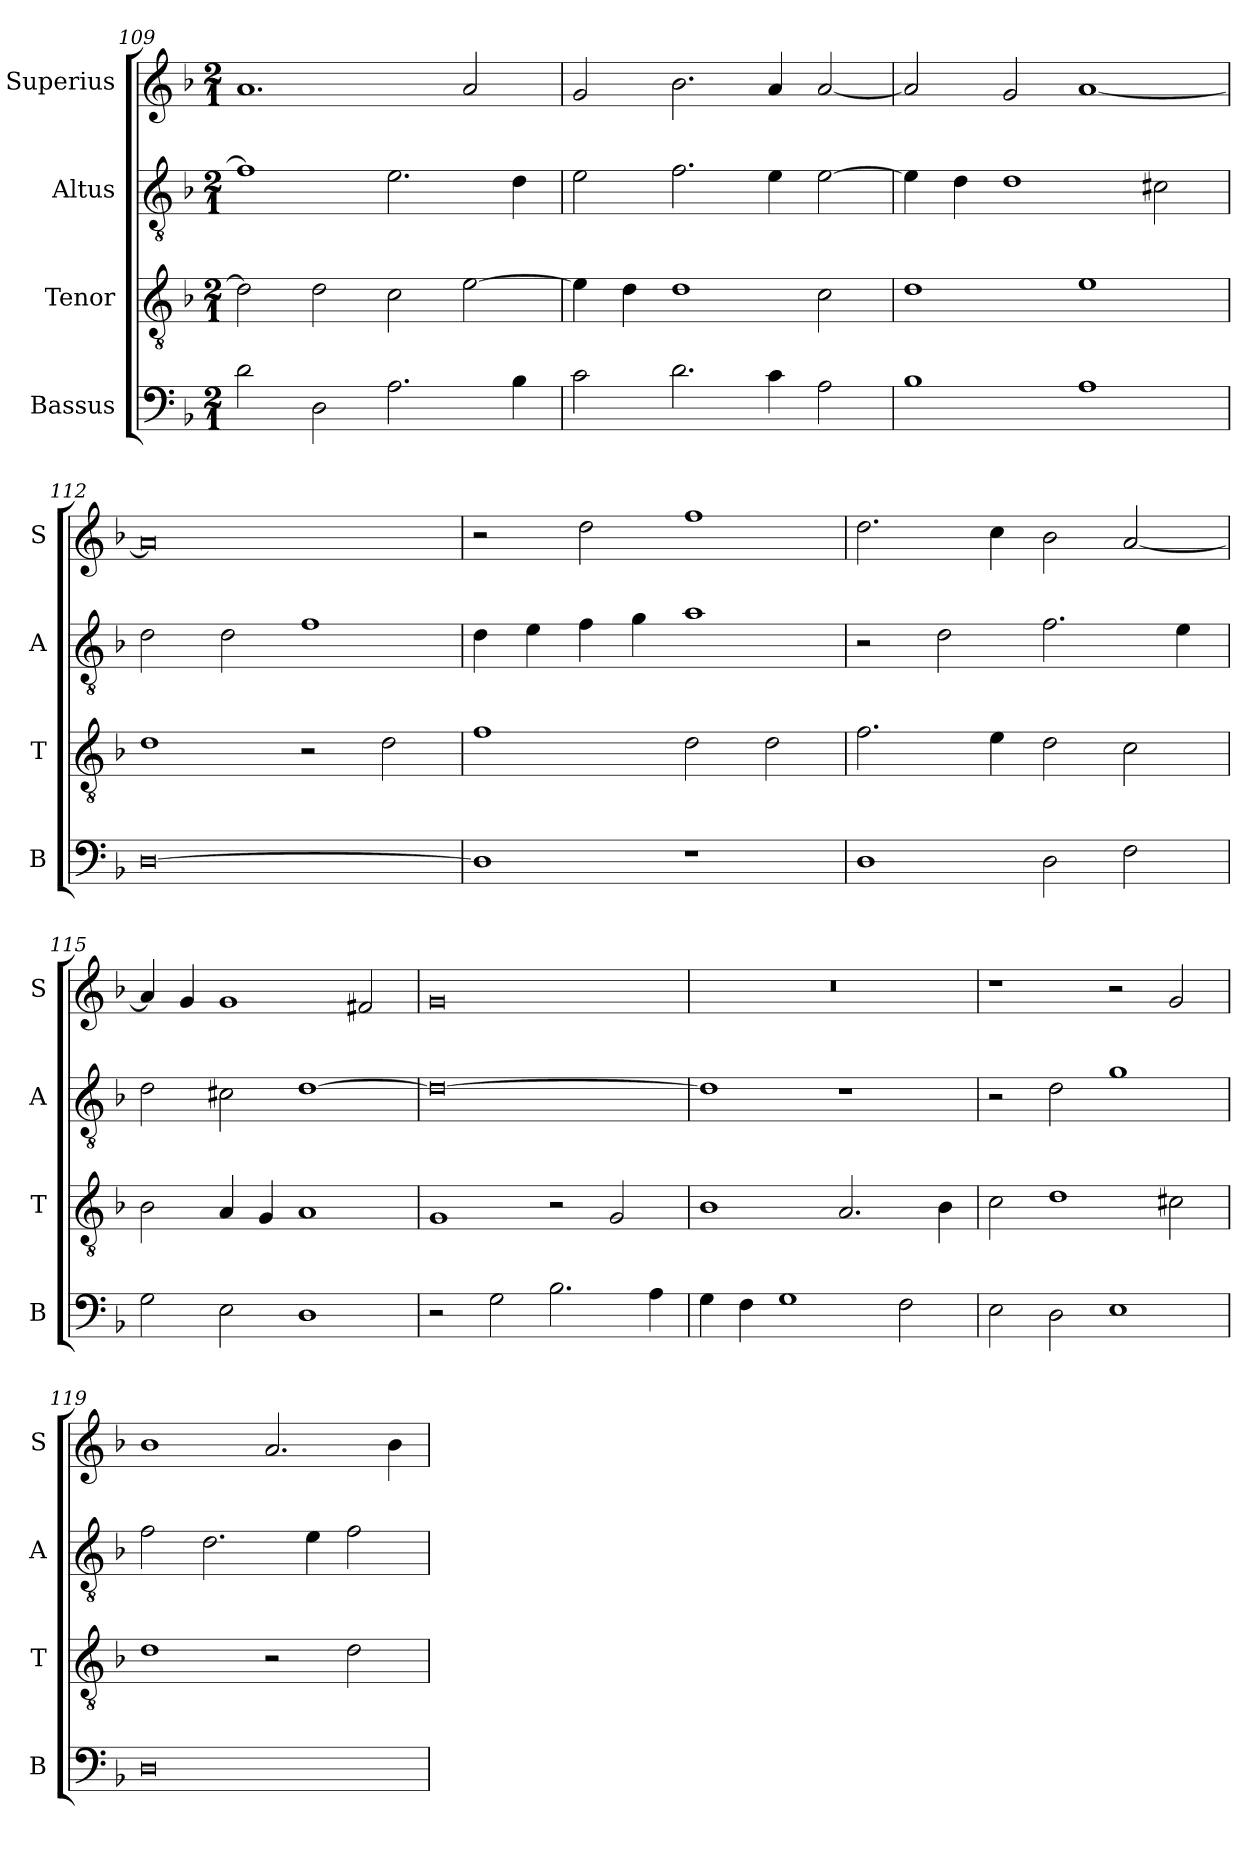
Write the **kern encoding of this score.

**kern	**kern	**kern	**kern
*part4	*part3	*part2	*part1
*staff4	*staff3	*staff2	*staff1
*I"Bassus	*I"Tenor	*I"Altus	*I"Superius
*I'B	*I'T	*I'A	*I'S
*clefF4	*clefGv2	*clefGv2	*clefG2
*k[b-]	*k[b-]	*k[b-]	*k[b-]
*F:	*F:	*F:	*F:
*M2/1	*M2/1	*M2/1	*M2/1
=109	=109	=109	=109
2d	2d]	1f]	1.a
2D	2d	.	.
2.A	2c	2.e	.
.	[2e	.	2a
4B-	.	4d	.
=110	=110	=110	=110
2c	4e]	2e	2g
.	4d	.	.
2.d	1d	2.f	2.b-
4c	.	4e	4a
2A	2c	[2e	[2a
=111	=111	=111	=111
1B-	1d	4e]	2a]
.	.	4d	.
.	.	1d	2g
1A	1e	.	[1a
.	.	2c#X	.
=112	=112	=112	=112
[0D	1d	2d	0a]
.	.	2d	.
.	2r	1f	.
.	2d	.	.
=113	=113	=113	=113
1D]	1f	4d	2r
.	.	4e	.
.	.	4f	2dd
.	.	4g	.
1r	2d	1a	1ff
.	2d	.	.
=114	=114	=114	=114
1D	2.f	2r	2.dd
.	.	2d	.
.	4e	.	4cc
2D	2d	2.f	2b-
2F	2c	.	[2a
.	.	4e	.
=115	=115	=115	=115
2G	2B-	2d	4a]
.	.	.	4g
2E	4A	2c#X	1g
.	4G	.	.
1D	1A	[1d	.
.	.	.	2f#X
=116	=116	=116	=116
2r	1G	0d_	0g
2G	.	.	.
2.B-	2r	.	.
.	2G	.	.
4A	.	.	.
=117	=117	=117	=117
4G	1B-	1d]	0r
4F	.	.	.
1G	.	.	.
.	2.A	1r	.
2F	.	.	.
.	4B-	.	.
=118	=118	=118	=118
2E	2c	2r	1r
2D	1d	2d	.
1E	.	1g	2r
.	2c#X	.	2g
=119	=119	=119	=119
0D	1d	2f	1b-
.	.	2.d	.
.	2r	.	2.a
.	.	4e	.
.	2d	2f	.
.	.	.	4b-
=	=	=	=
*-	*-	*-	*-
